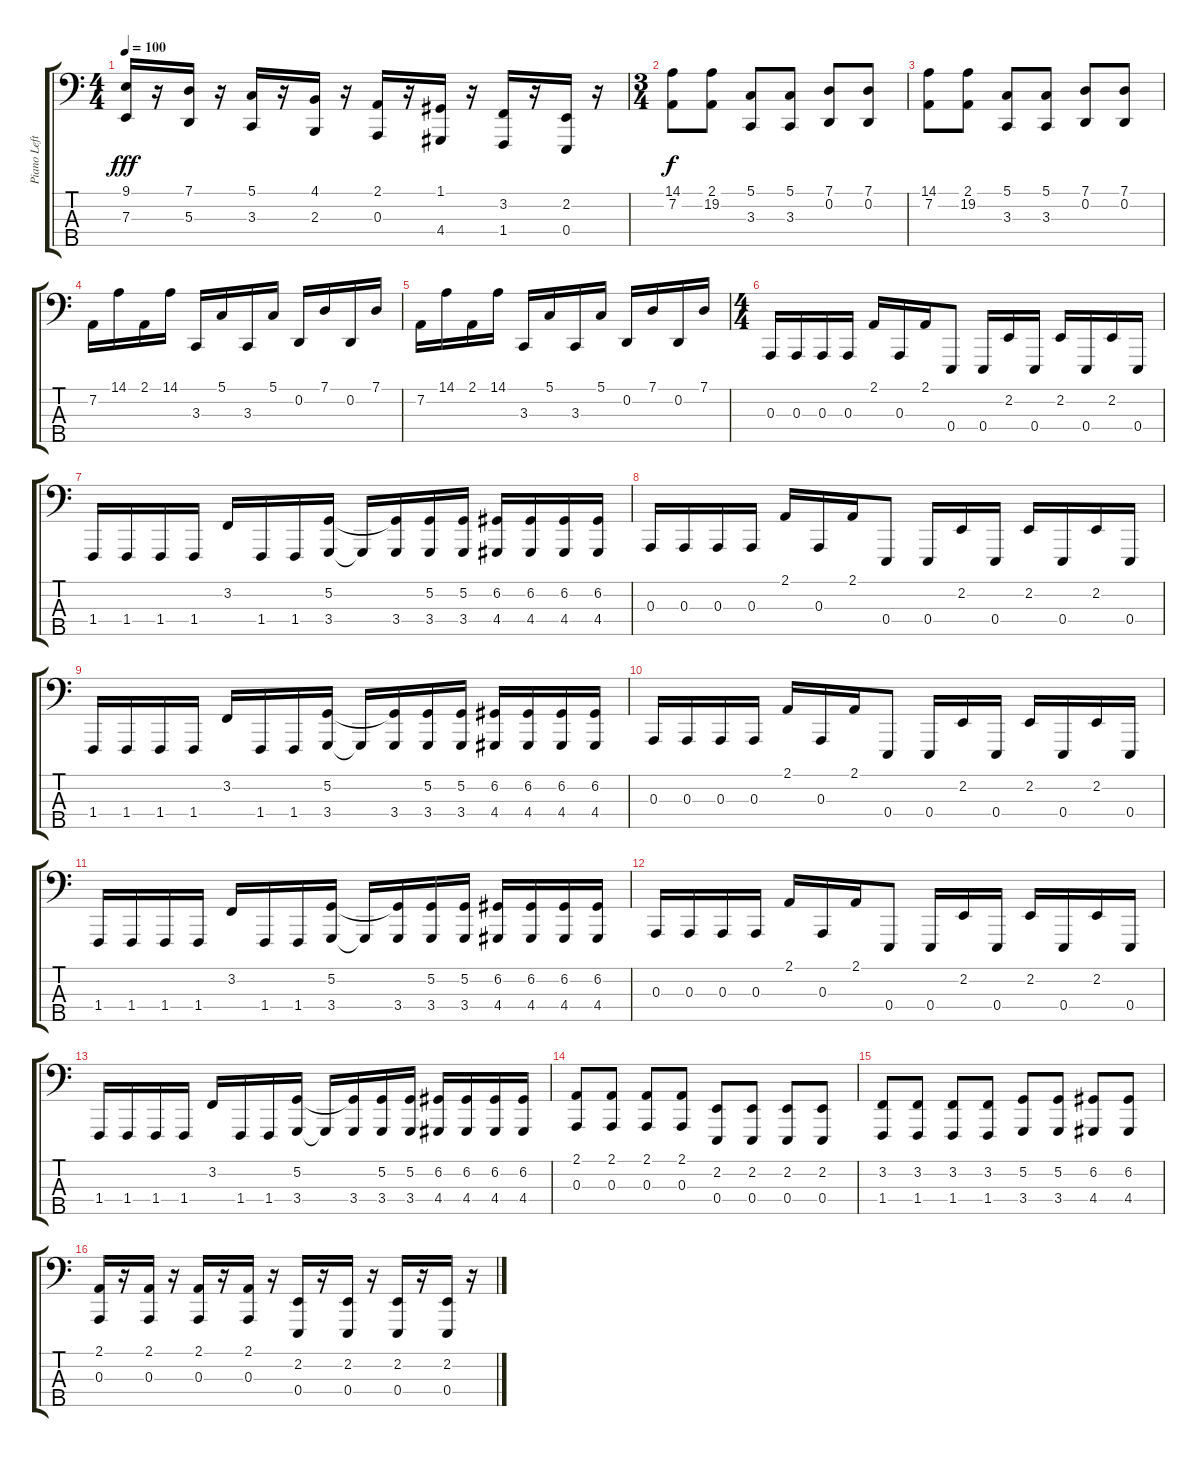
\track ("Piano Left" "Piano Left") {instrument acousticgrandpiano}
\staff {score tabs}
\tuning (G2 D2 A1 E1 B0) {hide}
\ts (4 4)
\tempo 100
\clef f4
\ks c
(9.1 7.3).16{dy fff} r.16 (7.1 5.3).16 r.16 (5.1 3.3).16 r.16 (4.1 2.3).16 r.16 (2.1 0.3).16 r.16 (1.1 4.4).16 r.16 (3.2 1.4).16 r.16 (2.2 0.4).16 r.16 |
\ts (3 4)
(14.1 7.2).8{dy f} (2.1 19.2).8 (5.1 3.3).8 (5.1 3.3).8 (7.1 0.2).8 (7.1 0.2).8 |
(14.1 7.2).8 (2.1 19.2).8 (5.1 3.3).8 (5.1 3.3).8 (7.1 0.2).8 (7.1 0.2).8 |
7.2.16 14.1.16 2.1.16 14.1.16 3.3.16 5.1.16 3.3.16 5.1.16 0.2.16 7.1.16 0.2.16 7.1.16 |
7.2.16 14.1.16 2.1.16 14.1.16 3.3.16 5.1.16 3.3.16 5.1.16 0.2.16 7.1.16 0.2.16 7.1.16 |
\ts (4 4)
0.3.16 0.3.16 0.3.16 0.3.16 2.1.16 0.3.16 2.1.16 0.4.8 0.4.16 2.2.16 0.4.16 2.2.16 0.4.16 2.2.16 0.4.16 |
1.4.16 1.4.16 1.4.16 1.4.16 3.2.16 1.4.16 1.4.16 (5.2 3.4).16 3.4{t}.16 (5.2{t} 3.4).16 (5.2 3.4).16 (5.2 3.4).16 (6.2 4.4).16 (6.2 4.4).16 (6.2 4.4).16 (6.2 4.4).16 |
0.3.16 0.3.16 0.3.16 0.3.16 2.1.16 0.3.16 2.1.16 0.4.8 0.4.16 2.2.16 0.4.16 2.2.16 0.4.16 2.2.16 0.4.16 |
1.4.16 1.4.16 1.4.16 1.4.16 3.2.16 1.4.16 1.4.16 (5.2 3.4).16 3.4{t}.16 (5.2{t} 3.4).16 (5.2 3.4).16 (5.2 3.4).16 (6.2 4.4).16 (6.2 4.4).16 (6.2 4.4).16 (6.2 4.4).16 |
0.3.16 0.3.16 0.3.16 0.3.16 2.1.16 0.3.16 2.1.16 0.4.8 0.4.16 2.2.16 0.4.16 2.2.16 0.4.16 2.2.16 0.4.16 |
1.4.16 1.4.16 1.4.16 1.4.16 3.2.16 1.4.16 1.4.16 (5.2 3.4).16 3.4{t}.16 (5.2{t} 3.4).16 (5.2 3.4).16 (5.2 3.4).16 (6.2 4.4).16 (6.2 4.4).16 (6.2 4.4).16 (6.2 4.4).16 |
0.3.16 0.3.16 0.3.16 0.3.16 2.1.16 0.3.16 2.1.16 0.4.8 0.4.16 2.2.16 0.4.16 2.2.16 0.4.16 2.2.16 0.4.16 |
1.4.16 1.4.16 1.4.16 1.4.16 3.2.16 1.4.16 1.4.16 (5.2 3.4).16 3.4{t}.16 (5.2{t} 3.4).16 (5.2 3.4).16 (5.2 3.4).16 (6.2 4.4).16 (6.2 4.4).16 (6.2 4.4).16 (6.2 4.4).16 |
(2.1 0.3).8 (2.1 0.3).8 (2.1 0.3).8 (2.1 0.3).8 (2.2 0.4).8 (2.2 0.4).8 (2.2 0.4).8 (2.2 0.4).8 |
(3.2 1.4).8 (3.2 1.4).8 (3.2 1.4).8 (3.2 1.4).8 (5.2 3.4).8 (5.2 3.4).8 (6.2 4.4).8 (6.2 4.4).8 |
(2.1 0.3).16 r.16 (2.1 0.3).16 r.16 (2.1 0.3).16 r.16 (2.1 0.3).16 r.16 (2.2 0.4).16 r.16 (2.2 0.4).16 r.16 (2.2 0.4).16 r.16 (2.2 0.4).16 r.16
